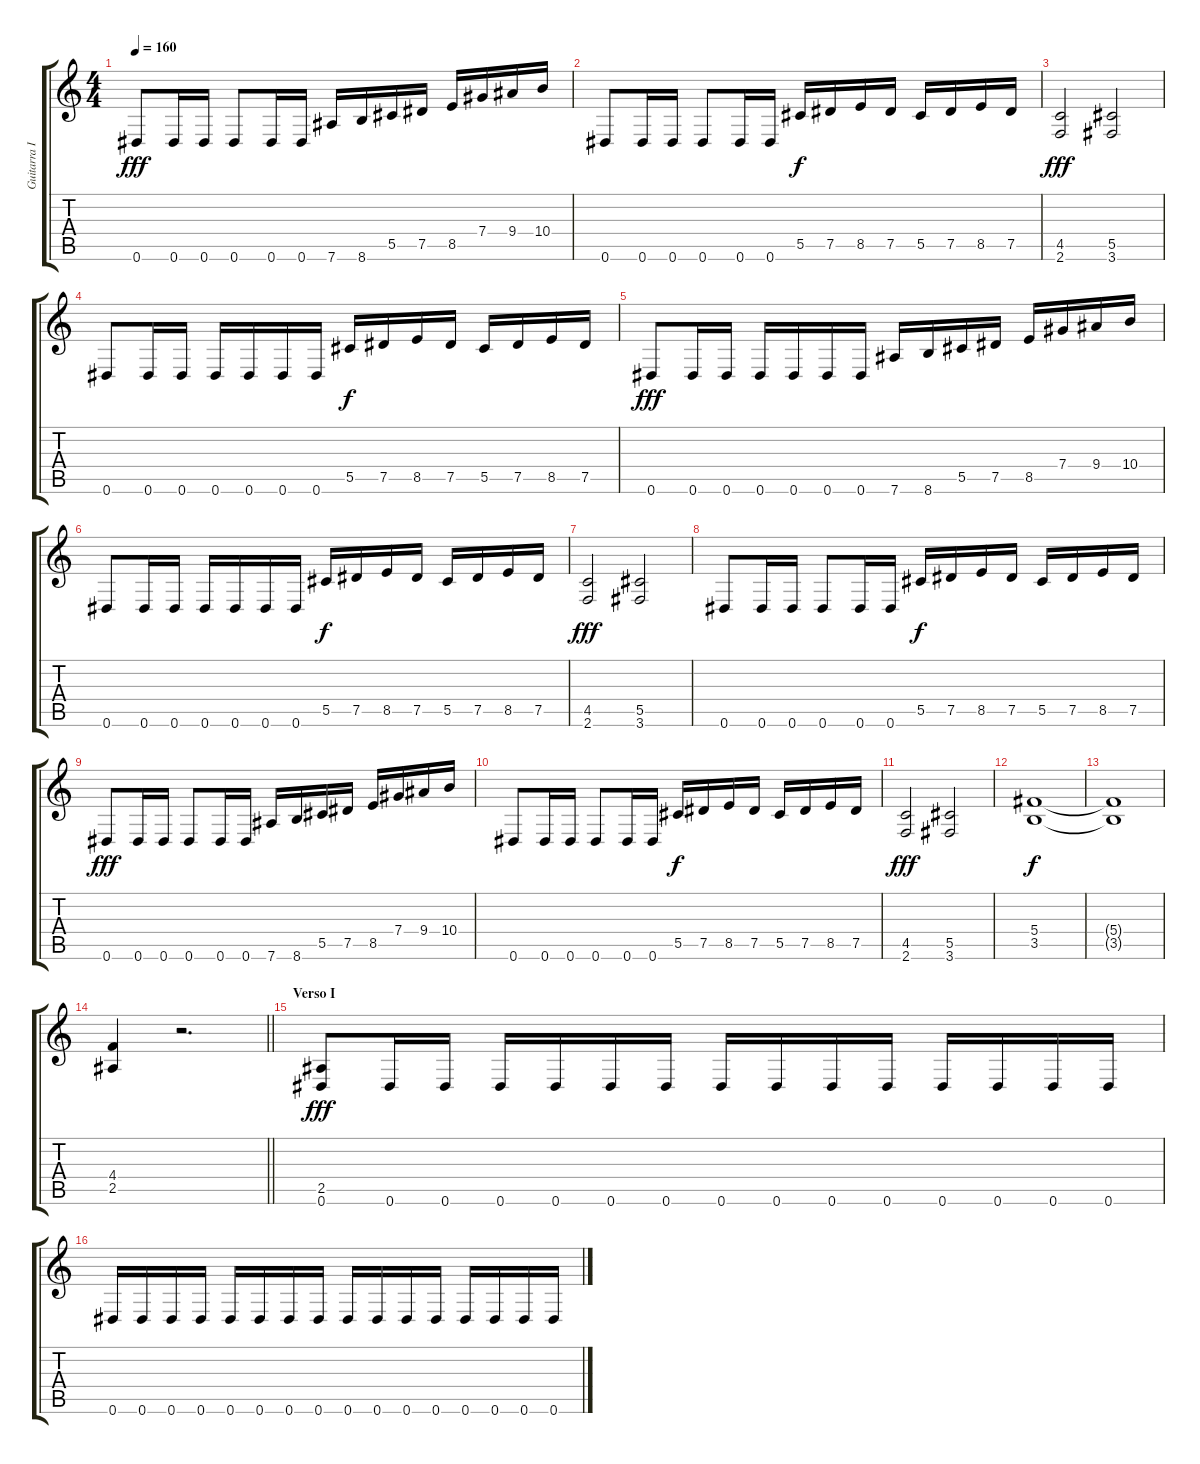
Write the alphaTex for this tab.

\track ("Guitarra II" "Guitarra I") {instrument distortionguitar}
\staff {score tabs}
\tuning (Eb4 Bb3 Gb3 Db3 Ab2 Eb2) {hide}
\ts (4 4)
\tempo 160
\clef g2
\ks c
0.6.8{dy fff} 0.6.16 0.6.16 0.6.8 0.6.16 0.6.16 7.6.16 8.6.16 5.5.16 7.5.16 8.5.16 7.4.16 9.4.16 10.4.16 |
0.6.8 0.6.16 0.6.16 0.6.8 0.6.16 0.6.16 5.5.16{dy f} 7.5.16 8.5.16 7.5.16 5.5.16 7.5.16 8.5.16 7.5.16 |
(4.5 2.6).2{dy fff} (5.5 3.6).2 |
0.6.8 0.6.16 0.6.16 0.6.16 0.6.16 0.6.16 0.6.16 5.5.16{dy f} 7.5.16 8.5.16 7.5.16 5.5.16 7.5.16 8.5.16 7.5.16 |
0.6.8{dy fff} 0.6.16 0.6.16 0.6.16 0.6.16 0.6.16 0.6.16 7.6.16 8.6.16 5.5.16 7.5.16 8.5.16 7.4.16 9.4.16 10.4.16 |
0.6.8 0.6.16 0.6.16 0.6.16 0.6.16 0.6.16 0.6.16 5.5.16{dy f} 7.5.16 8.5.16 7.5.16 5.5.16 7.5.16 8.5.16 7.5.16 |
(4.5 2.6).2{dy fff} (5.5 3.6).2 |
0.6.8 0.6.16 0.6.16 0.6.8 0.6.16 0.6.16 5.5.16{dy f} 7.5.16 8.5.16 7.5.16 5.5.16 7.5.16 8.5.16 7.5.16 |
0.6.8{dy fff} 0.6.16 0.6.16 0.6.8 0.6.16 0.6.16 7.6.16 8.6.16 5.5.16 7.5.16 8.5.16 7.4.16 9.4.16 10.4.16 |
0.6.8 0.6.16 0.6.16 0.6.8 0.6.16 0.6.16 5.5.16{dy f} 7.5.16 8.5.16 7.5.16 5.5.16 7.5.16 8.5.16 7.5.16 |
(4.5 2.6).2{dy fff} (5.5 3.6).2 |
(5.4 3.5).1{dy f} |
(5.4{t} 3.5{t}).1 |
\barLineRight lightlight
(4.4 2.5).4 r.2{d} |
\section ("" "Verso I")
(2.5 0.6).8{dy fff} 0.6.16 0.6.16 0.6.16 0.6.16 0.6.16 0.6.16 0.6.16 0.6.16 0.6.16 0.6.16 0.6.16 0.6.16 0.6.16 0.6.16 |
0.6.16 0.6.16 0.6.16 0.6.16 0.6.16 0.6.16 0.6.16 0.6.16 0.6.16 0.6.16 0.6.16 0.6.16 0.6.16 0.6.16 0.6.16 0.6.16
